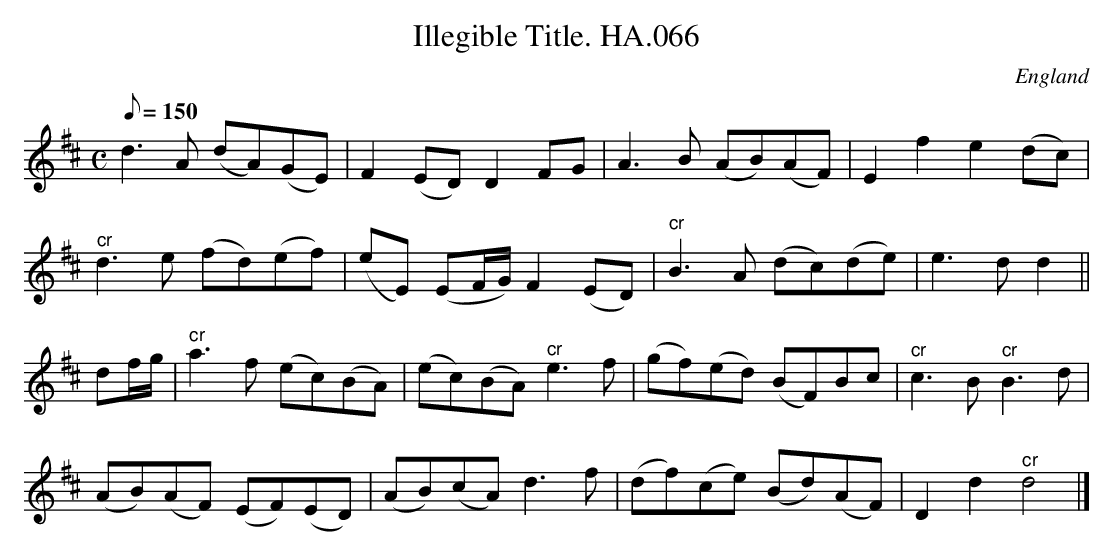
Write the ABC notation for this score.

X:1
T:Illegible Title. HA.066
M:C
L:1/8
Q:150
O:England
K:D major
d3A (dA)(GE)|F2(ED) D2FG|A3B (AB)(AF)|E2f2 e2(dc)|!
"^cr"d3e (fd)(ef)|(eE) (EF/G/) F2(ED)|\
"^cr"B3A (dc)(de)|e3d d2||!
df/g/|"^cr"a3f (ec)(BA)|(ec)(BA) "^cr"e3f|\
(gf)(ed) (BF)Bc|"^cr"c3B "^cr"B3d|!
(AB)(AF) (EF)(ED)|(AB)(cA) d3f|\
(df)(ce) (Bd)(AF)|D2d2"^cr"d4|]
